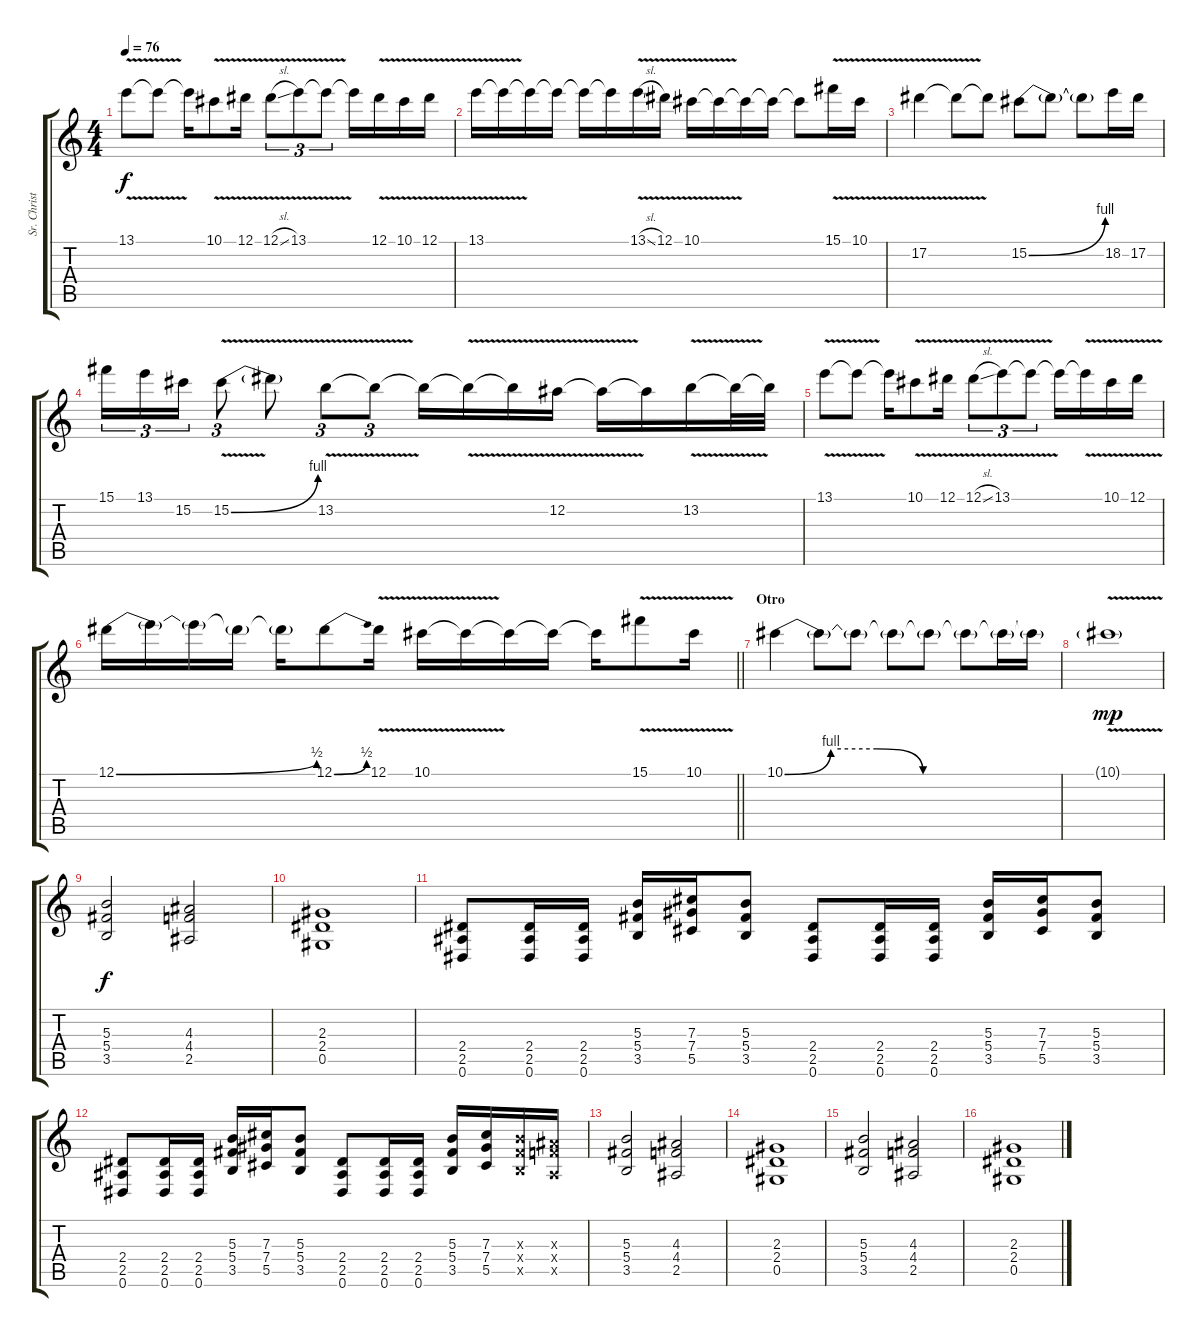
\track ("Sr. Christus" "Sr. Christ") {instrument electricguitarjazz}
\staff {score tabs}
\tuning (Eb4 Bb3 Gb3 Db3 Ab2 Eb2) {hide}
\ts (4 4)
\tempo 76
\clef g2
\ks c
13.1{v}.8{dy f} 13.1{t}.8 13.1{t}.16 10.1{v}.8 12.1{v}.16 12.1{v sl}.8{tu (3 2)} 13.1{v}.8{tu (3 2)} 13.1{t}.8{tu (3 2)} 13.1{t}.16 12.1{v}.16 10.1{v}.16 12.1{v}.16 |
13.1{v}.16 13.1{t}.16 13.1{t}.16 13.1{t}.16 13.1{t}.16 13.1{t}.16 13.1{v sl}.16 12.1{v}.16 10.1{v}.16 10.1{t}.16 10.1{t}.16 10.1{t}.16 10.1{t}.8 15.1{v}.16 10.1{v}.16 |
17.2{v}.4 17.2{t}.8 17.2{t}.8 15.2{be (bend 0 0 60 4)}.8 15.2{t}.8 15.2{t}.8 18.2.16 17.2.16 |
15.1.16{tu (3 2)} 13.1.16{tu (3 2)} 15.2.16{tu (3 2)} 15.2{be (bend 0 0 60 4) v}.8{tu (3 2)} 15.2{t}.8 13.2{v}.8{tu (3 2)} 13.2{t}.8{tu (3 2)} 13.2{t}.16 13.2{v t}.16 13.2{v t}.16 12.2{v}.16 12.2{t}.16 12.2{t}.16 13.2{v}.16 13.2{t}.32 13.2{t}.32 |
13.1{v}.8 13.1{t}.8 13.1{t}.16 10.1{v}.8 12.1{v}.16 12.1{v sl}.8{tu (3 2)} 13.1{v}.8{tu (3 2)} 13.1{t}.8{tu (3 2)} 13.1{t}.16 13.1{v t}.16 10.1{v}.16 12.1{v}.16 |
\barLineRight lightlight
12.1{be (bend 0 0 60 2)}.16 12.1{t}.16 12.1{t}.16 12.1{t}.16 12.1{t}.16 12.1{be (bend 0 0 60 2)}.8 12.1{v}.16 10.1{v}.16 10.1{t}.16 10.1{t}.16 10.1{t}.16 10.1{t}.16 15.1{v}.8 10.1{v}.16 |
\section ("" "Otro")
10.1{be (custom 0 0 10 4 20 4 30 0 60 0)}.4 10.1{t}.8 10.1{t}.8 10.1{t}.8 10.1{t}.8 10.1{t}.8 10.1{t}.16 10.1{t}.16 |
10.1{v g}.1{dy mp} |
(5.3 5.4 3.5).2{dy f} (4.3 4.4 2.5).2 |
(2.3 2.4 0.5).1 |
(2.4 2.5 0.6).8 (2.4 2.5 0.6).16 (2.4 2.5 0.6).16 (5.3 5.4 3.5).16 (7.3 7.4 5.5).16 (5.3 5.4 3.5).8 (2.4 2.5 0.6).8 (2.4 2.5 0.6).16 (2.4 2.5 0.6).16 (5.3 5.4 3.5).16 (7.3 7.4 5.5).16 (5.3 5.4 3.5).8 |
(2.4 2.5 0.6).8 (2.4 2.5 0.6).16 (2.4 2.5 0.6).16 (5.3 5.4 3.5).16 (7.3 7.4 5.5).16 (5.3 5.4 3.5).8 (2.4 2.5 0.6).8 (2.4 2.5 0.6).16 (2.4 2.5 0.6).16 (5.3 5.4 3.5).16 (7.3 7.4 5.5).16 (5.3{x} 5.4{x} 3.5{x}).16 (4.3{x} 4.4{x} 2.5{x}).16 |
(5.3 5.4 3.5).2 (4.3 4.4 2.5).2 |
(2.3 2.4 0.5).1 |
(5.3 5.4 3.5).2 (4.3 4.4 2.5).2 |
(2.3 2.4 0.5).1
